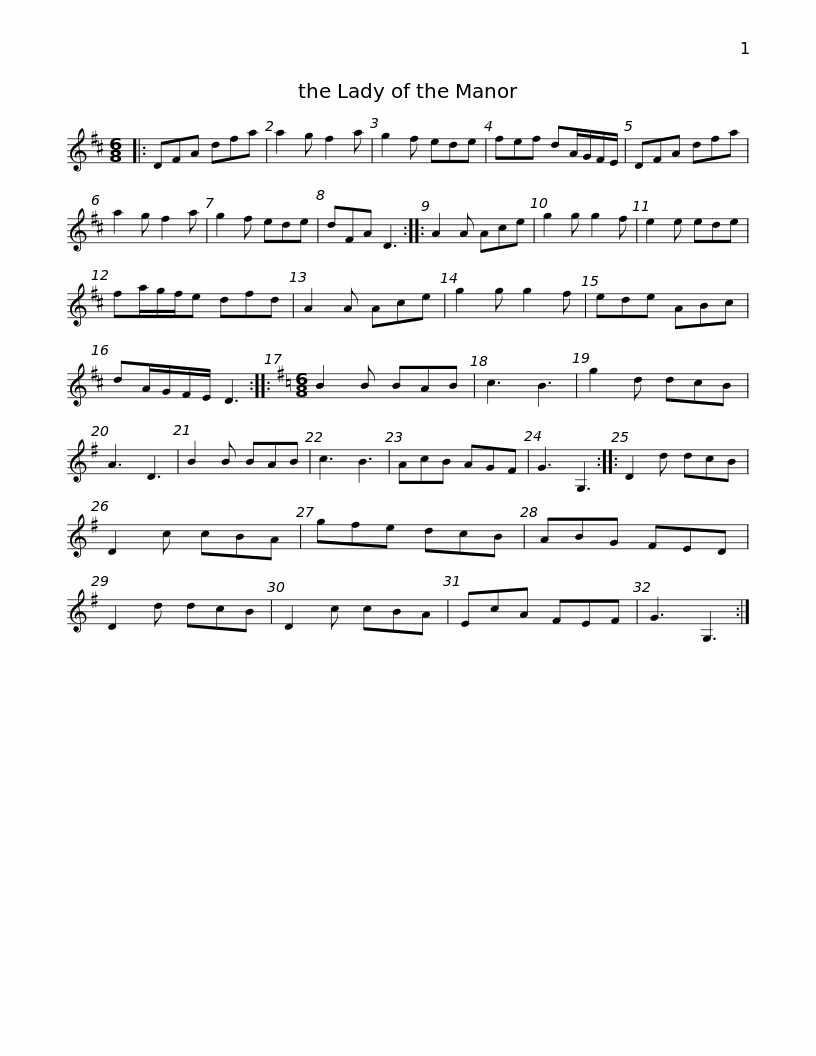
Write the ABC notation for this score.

X:1
L:1/8
M:6/8
I:linebreak $
K:D
V:1 treble
V:1
|: DFA dfa | a2 g f2 a | g2 f ede | fef dA/G/F/E/ | DFA dfa | %5
 a2 g f2 a | g2 f ede |$ dFA D3 :: A2 A Ace | g2 g g2 f | %10
 e2 e ede | fa/g/f/e dfd | A2 A Ace | g2 g g2 f | ede ABc |$ %15
 dA/G/F/E/ D3 ::[K:G][M:6/8] B2 B BAB | c3 B3 | g2 d dcB | A3 D3 | %20
 B2 B BAB | c3 B3 | AcB AGF | G3 G,3 ::$ D2 d dcB | %25
 D2 c cBA | gfe dcB | ABG FED | D2 d dcB | D2 c cBA | %30
 EcA FEF | G3 G,3 :| %32
